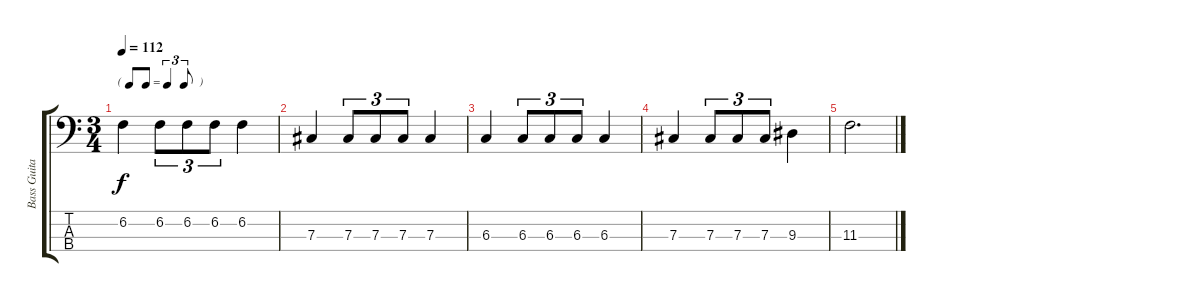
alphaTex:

\track ("Bass Guitar" "Bass Guita") {instrument acousticbass}
\staff {score tabs}
\tuning (E2 B1 Gb1 Db1) {hide}
\ts (3 4)
\tf triplet8th
\tempo 112
\clef f4
\ks c
6.2.4{dy f} 6.2.8{tu (3 2)} 6.2.8{tu (3 2)} 6.2.8{tu (3 2)} 6.2.4 |
7.3.4 7.3.8{tu (3 2)} 7.3.8{tu (3 2)} 7.3.8{tu (3 2)} 7.3.4 |
6.3.4 6.3.8{tu (3 2)} 6.3.8{tu (3 2)} 6.3.8{tu (3 2)} 6.3.4 |
7.3.4 7.3.8{tu (3 2)} 7.3.8{tu (3 2)} 7.3.8{tu (3 2)} 9.3.4 |
11.3.2{d}
